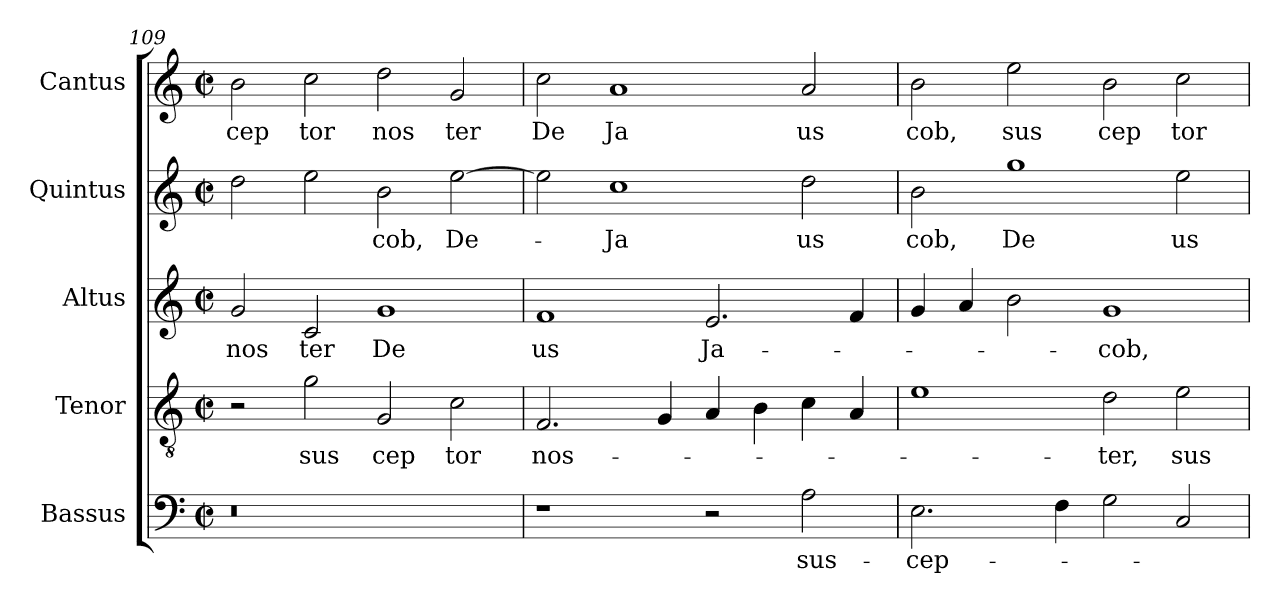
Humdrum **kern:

**kern	**text	**kern	**text	**kern	**text	**kern	**text	**kern	**text
*part5	*part5	*part4	*part4	*part3	*part3	*part2	*part2	*part1	*part1
*staff5	*staff5	*staff4	*staff4	*staff3	*staff3	*staff2	*staff2	*staff1	*staff1
*I"Bassus	*	*I"Tenor	*	*I"Altus	*	*I"Quintus	*	*I"Cantus	*
*clefF4	*	*clefGv2	*	*clefG2	*	*clefG2	*	*clefG2	*
*M2/2	*	*M2/2	*	*M2/2	*	*M2/2	*	*M2/2	*
*met(c|)	*	*met(c|)	*	*met(c|)	*	*met(c|)	*	*met(c|)	*
=109	=109	=109	=109	=109	=109	=109	=109	=109	=109
!	!	!	!	!	!LO:LY:b:cj	!	!	!	!LO:LY:b:cj
0r	.	2r	.	2g/	nos	2dd\	.	2b\	cep
!	!	!	!LO:LY:b:cj	!	!LO:LY:b:cj	!	!	!	!LO:LY:b:cj
.	.	2g\	sus	2c/	ter	2ee\	.	2cc\	tor
!	!	!	!LO:LY:b:cj	!	!LO:LY:b:cj	!	!LO:LY:b:cj	!	!LO:LY:b:cj
.	.	2G/	cep	1g	De	2b\	-cob,	2dd\	nos
!	!	!	!LO:LY:b:cj	!	!	!	!LO:LY:b	!	!LO:LY:b:cj
.	.	2c\	tor	.	.	[>2ee\	De-	2g/	ter
!!LO:LB:g=z
=110	=110	=110	=110	=110	=110	=110	=110	=110	=110
!	!	!	!LO:LY:b	!	!LO:LY:b:cj	!	!	!	!LO:LY:b:cj
1r	.	2.F/	nos-	1f	us	2ee\]	.	2cc\	De
!	!	!	!	!	!	!	!LO:LY:b:cj	!	!LO:LY:b:cj
.	.	.	.	.	.	1cc	Ja	1a	Ja
.	.	4G/	.	.	.	.	.	.	.
!	!	!	!	!	!LO:LY:b:cj	!	!	!	!
2r	.	4A/	.	2.e/	Ja-	.	.	.	.
.	.	4B\	.	.	.	.	.	.	.
!	!LO:LY:b:cj	!	!	!	!	!	!LO:LY:b:cj	!	!LO:LY:b:cj
2A\	sus-	4c\	.	.	.	2dd\	-us	2a/	us
.	.	4A/	.	4f/	.	.	.	.	.
=111	=111	=111	=111	=111	=111	=111	=111	=111	=111
!	!LO:LY:b	!	!	!	!	!	!LO:LY:b:cj	!	!LO:LY:b:cj
2.E\	-cep-	1e	.	4g/	.	2b\	cob,	2b\	cob,
.	.	.	.	4a/	.	.	.	.	.
!	!	!	!	!	!	!	!LO:LY:b:cj	!	!LO:LY:b:cj
.	.	.	.	2b\	.	1gg	De	2ee\	sus
4F\	.	.	.	.	.	.	.	.	.
!	!	!	!LO:LY:b:cj	!	!LO:LY:b:cj	!	!	!	!LO:LY:b:cj
2G\	.	2d\	-ter,	1g	-cob,	.	.	2b\	cep
!	!	!	!LO:LY:b:cj	!	!	!	!LO:LY:b:cj	!	!LO:LY:b:cj
2C/	.	2e\	sus-	.	.	2ee\	us	2cc\	tor
=	=	=	=	=	=	=	=	=	=
*-	*-	*-	*-	*-	*-	*-	*-	*-	*-
